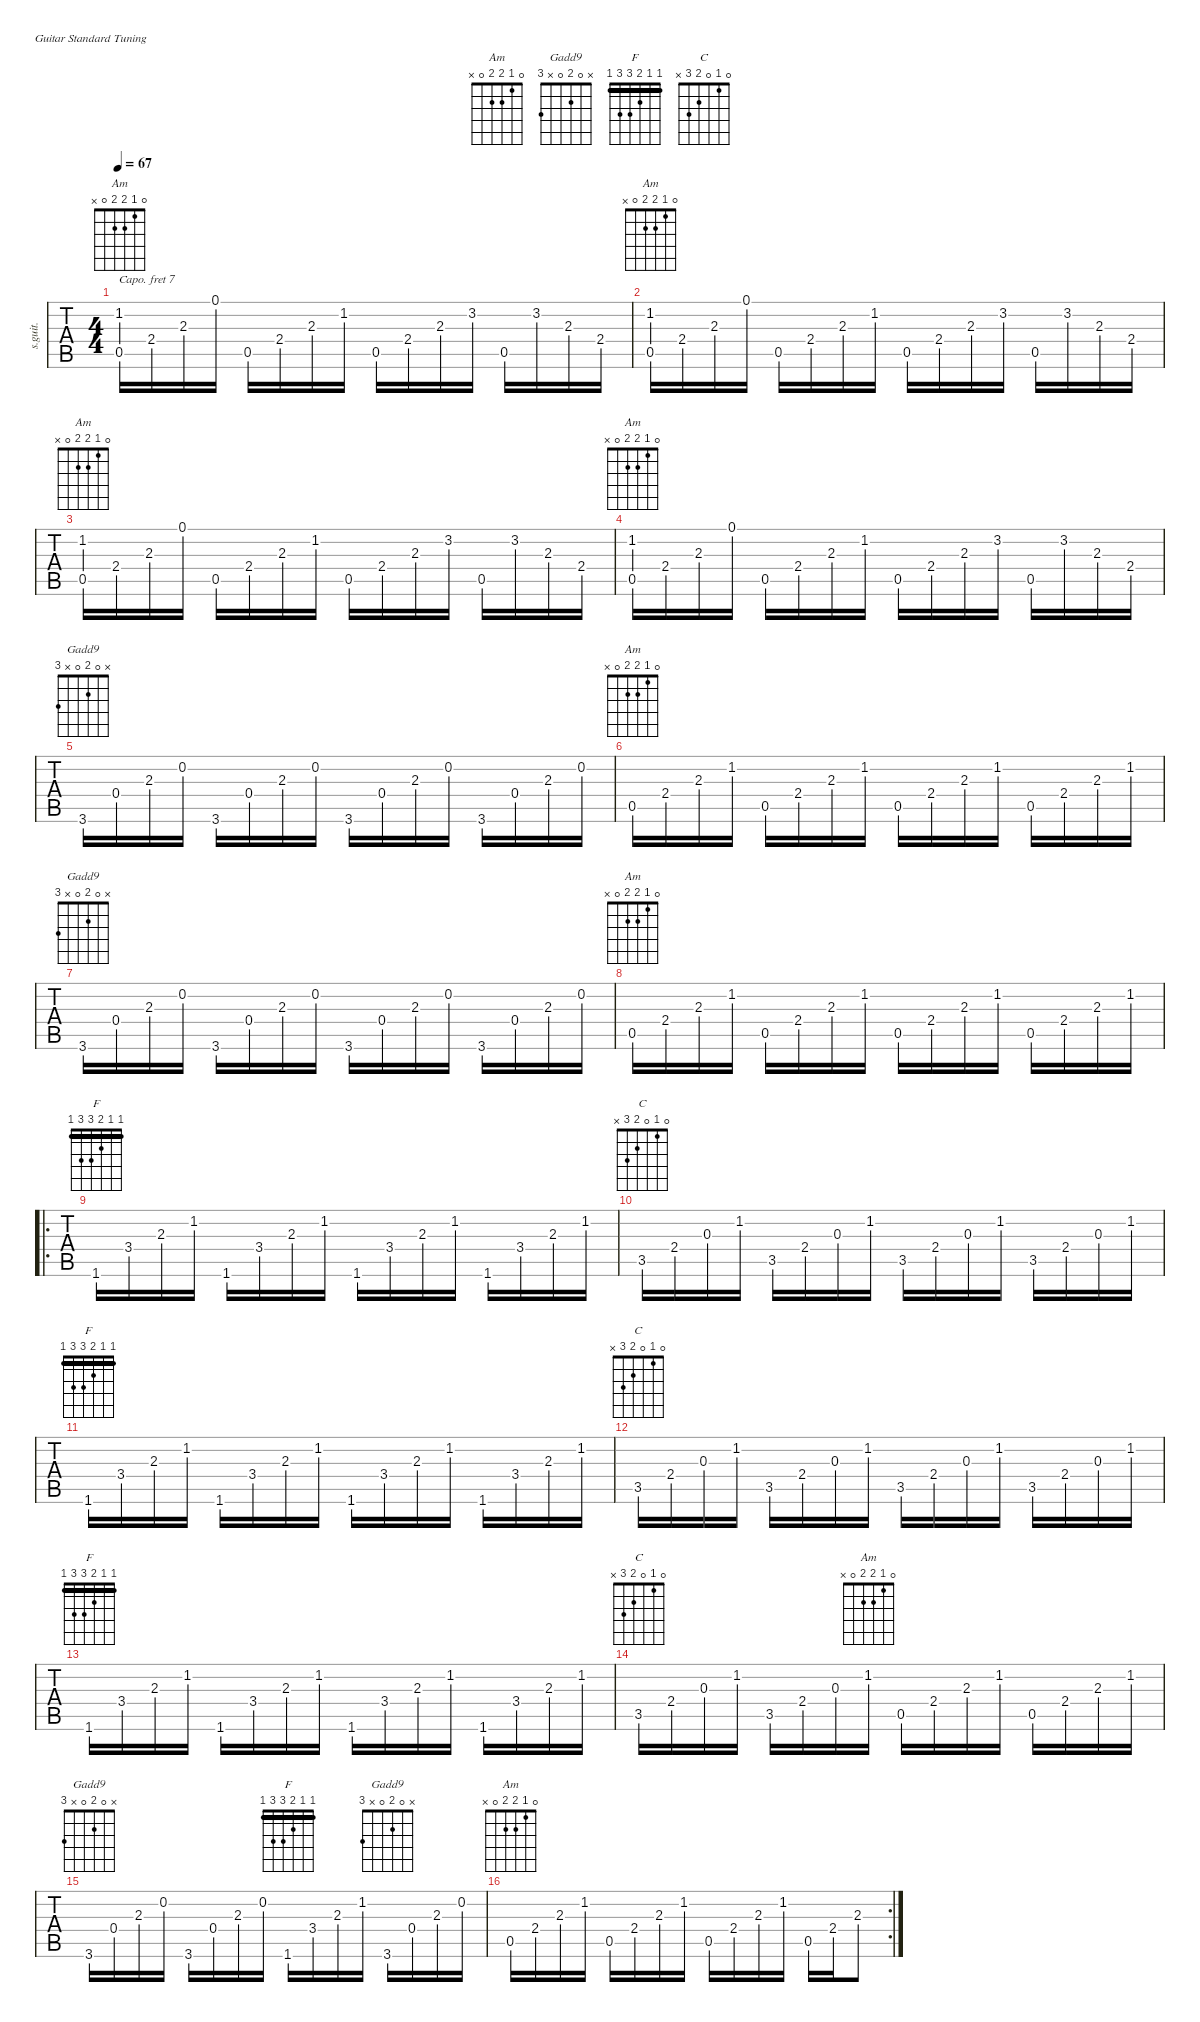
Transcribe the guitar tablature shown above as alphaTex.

\defaultSystemsLayout 4
\hideDynamics
\bracketExtendMode nobrackets
\chordDiagramsInScore
\track ("Steel Guitar" "s.guit.") {defaultSystemsLayout 4 instrument acousticguitarsteel}
\staff {tabs}
\capo 7
\tuning (E4 B3 G3 D3 A2 E2)
\chord ("Am" 0 1 2 2 0 x) {showfingering false}
\chord ("Gadd9" x 0 2 0 x 3) {showfingering false}
\chord ("F" 1 1 2 3 3 1) {showfingering false barre (1 1)}
\chord ("C" 0 1 0 2 3 x) {showfingering false}
\ts (4 4)
\tempo 67
\clef g2
\ks g
(0.5{acc forcenatural} 1.2{acc forcenatural}).16{ch "Am" dy mf} 2.4{acc forcenatural}.16 2.3{acc forcenatural}.16 0.1{acc forcenatural}.16 0.5{acc forcenatural}.16 2.4{acc forcenatural}.16 2.3{acc forcenatural}.16 1.2{acc forcenatural}.16 0.5{acc forcenatural}.16 2.4{acc forcenatural}.16 2.3{acc forcenatural}.16 3.2{acc forcenatural}.16 0.5{acc forcenatural}.16 3.2{acc forcenatural}.16 2.3{acc forcenatural}.16 2.4{acc forcenatural}.16 |
(0.5{acc forcenatural} 1.2{acc forcenatural}).16{ch "Am"} 2.4{acc forcenatural}.16 2.3{acc forcenatural}.16 0.1{acc forcenatural}.16 0.5{acc forcenatural}.16 2.4{acc forcenatural}.16 2.3{acc forcenatural}.16 1.2{acc forcenatural}.16 0.5{acc forcenatural}.16 2.4{acc forcenatural}.16 2.3{acc forcenatural}.16 3.2{acc forcenatural}.16 0.5{acc forcenatural}.16 3.2{acc forcenatural}.16 2.3{acc forcenatural}.16 2.4{acc forcenatural}.16 |
(0.5{acc forcenatural} 1.2{acc forcenatural}).16{ch "Am"} 2.4{acc forcenatural}.16 2.3{acc forcenatural}.16 0.1{acc forcenatural}.16 0.5{acc forcenatural}.16 2.4{acc forcenatural}.16 2.3{acc forcenatural}.16 1.2{acc forcenatural}.16 0.5{acc forcenatural}.16 2.4{acc forcenatural}.16 2.3{acc forcenatural}.16 3.2{acc forcenatural}.16 0.5{acc forcenatural}.16 3.2{acc forcenatural}.16 2.3{acc forcenatural}.16 2.4{acc forcenatural}.16 |
(0.5{acc forcenatural} 1.2{acc forcenatural}).16{ch "Am"} 2.4{acc forcenatural}.16 2.3{acc forcenatural}.16 0.1{acc forcenatural}.16 0.5{acc forcenatural}.16 2.4{acc forcenatural}.16 2.3{acc forcenatural}.16 1.2{acc forcenatural}.16 0.5{acc forcenatural}.16 2.4{acc forcenatural}.16 2.3{acc forcenatural}.16 3.2{acc forcenatural}.16 0.5{acc forcenatural}.16 3.2{acc forcenatural}.16 2.3{acc forcenatural}.16 2.4{acc forcenatural}.16 |
3.6{acc forcenatural}.16{ch "Gadd9"} 0.4{acc forcenatural}.16 2.3{acc forcenatural}.16 0.2{acc #}.16 3.6{acc forcenatural}.16 0.4{acc forcenatural}.16 2.3{acc forcenatural}.16 0.2{acc #}.16 3.6{acc forcenatural}.16 0.4{acc forcenatural}.16 2.3{acc forcenatural}.16 0.2{acc #}.16 3.6{acc forcenatural}.16 0.4{acc forcenatural}.16 2.3{acc forcenatural}.16 0.2{acc #}.16 |
0.5{acc forcenatural}.16{ch "Am"} 2.4{acc forcenatural}.16 2.3{acc forcenatural}.16 1.2{acc forcenatural}.16 0.5{acc forcenatural}.16 2.4{acc forcenatural}.16 2.3{acc forcenatural}.16 1.2{acc forcenatural}.16 0.5{acc forcenatural}.16 2.4{acc forcenatural}.16 2.3{acc forcenatural}.16 1.2{acc forcenatural}.16 0.5{acc forcenatural}.16 2.4{acc forcenatural}.16 2.3{acc forcenatural}.16 1.2{acc forcenatural}.16 |
3.6{acc forcenatural}.16{ch "Gadd9"} 0.4{acc forcenatural}.16 2.3{acc forcenatural}.16 0.2{acc #}.16 3.6{acc forcenatural}.16 0.4{acc forcenatural}.16 2.3{acc forcenatural}.16 0.2{acc #}.16 3.6{acc forcenatural}.16 0.4{acc forcenatural}.16 2.3{acc forcenatural}.16 0.2{acc #}.16 3.6{acc forcenatural}.16 0.4{acc forcenatural}.16 2.3{acc forcenatural}.16 0.2{acc #}.16 |
0.5{acc forcenatural}.16{ch "Am"} 2.4{acc forcenatural}.16 2.3{acc forcenatural}.16 1.2{acc forcenatural}.16 0.5{acc forcenatural}.16 2.4{acc forcenatural}.16 2.3{acc forcenatural}.16 1.2{acc forcenatural}.16 0.5{acc forcenatural}.16 2.4{acc forcenatural}.16 2.3{acc forcenatural}.16 1.2{acc forcenatural}.16 0.5{acc forcenatural}.16 2.4{acc forcenatural}.16 2.3{acc forcenatural}.16 1.2{acc forcenatural}.16 |
\ro
1.6{acc forcenatural}.16{ch "F"} 3.4{acc forcenatural}.16 2.3{acc forcenatural}.16 1.2{acc forcenatural}.16 1.6{acc forcenatural}.16 3.4{acc forcenatural}.16 2.3{acc forcenatural}.16 1.2{acc forcenatural}.16 1.6{acc forcenatural}.16 3.4{acc forcenatural}.16 2.3{acc forcenatural}.16 1.2{acc forcenatural}.16 1.6{acc forcenatural}.16 3.4{acc forcenatural}.16 2.3{acc forcenatural}.16 1.2{acc forcenatural}.16 |
3.5{acc forcenatural}.16{ch "C"} 2.4{acc forcenatural}.16 0.3{acc forcenatural}.16 1.2{acc forcenatural}.16 3.5{acc forcenatural}.16 2.4{acc forcenatural}.16 0.3{acc forcenatural}.16 1.2{acc forcenatural}.16 3.5{acc forcenatural}.16 2.4{acc forcenatural}.16 0.3{acc forcenatural}.16 1.2{acc forcenatural}.16 3.5{acc forcenatural}.16 2.4{acc forcenatural}.16 0.3{acc forcenatural}.16 1.2{acc forcenatural}.16 |
1.6{acc forcenatural}.16{ch "F"} 3.4{acc forcenatural}.16 2.3{acc forcenatural}.16 1.2{acc forcenatural}.16 1.6{acc forcenatural}.16 3.4{acc forcenatural}.16 2.3{acc forcenatural}.16 1.2{acc forcenatural}.16 1.6{acc forcenatural}.16 3.4{acc forcenatural}.16 2.3{acc forcenatural}.16 1.2{acc forcenatural}.16 1.6{acc forcenatural}.16 3.4{acc forcenatural}.16 2.3{acc forcenatural}.16 1.2{acc forcenatural}.16 |
3.5{acc forcenatural}.16{ch "C"} 2.4{acc forcenatural}.16 0.3{acc forcenatural}.16 1.2{acc forcenatural}.16 3.5{acc forcenatural}.16 2.4{acc forcenatural}.16 0.3{acc forcenatural}.16 1.2{acc forcenatural}.16 3.5{acc forcenatural}.16 2.4{acc forcenatural}.16 0.3{acc forcenatural}.16 1.2{acc forcenatural}.16 3.5{acc forcenatural}.16 2.4{acc forcenatural}.16 0.3{acc forcenatural}.16 1.2{acc forcenatural}.16 |
1.6{acc forcenatural}.16{ch "F"} 3.4{acc forcenatural}.16 2.3{acc forcenatural}.16 1.2{acc forcenatural}.16 1.6{acc forcenatural}.16 3.4{acc forcenatural}.16 2.3{acc forcenatural}.16 1.2{acc forcenatural}.16 1.6{acc forcenatural}.16 3.4{acc forcenatural}.16 2.3{acc forcenatural}.16 1.2{acc forcenatural}.16 1.6{acc forcenatural}.16 3.4{acc forcenatural}.16 2.3{acc forcenatural}.16 1.2{acc forcenatural}.16 |
3.5{acc forcenatural}.16{ch "C"} 2.4{acc forcenatural}.16 0.3{acc forcenatural}.16 1.2{acc forcenatural}.16 3.5{acc forcenatural}.16 2.4{acc forcenatural}.16 0.3{acc forcenatural}.16 1.2{acc forcenatural}.16{ch "Am"} 0.5{acc forcenatural}.16 2.4{acc forcenatural}.16 2.3{acc forcenatural}.16 1.2{acc forcenatural}.16 0.5{acc forcenatural}.16 2.4{acc forcenatural}.16 2.3{acc forcenatural}.16 1.2{acc forcenatural}.16 |
3.6{acc forcenatural}.16{ch "Gadd9"} 0.4{acc forcenatural}.16 2.3{acc forcenatural}.16 0.2{acc #}.16 3.6{acc forcenatural}.16 0.4{acc forcenatural}.16 2.3{acc forcenatural}.16 0.2{acc #}.16 1.6{acc forcenatural}.16{ch "F"} 3.4{acc forcenatural}.16 2.3{acc forcenatural}.16 1.2{acc forcenatural}.16 3.6{acc forcenatural}.16{ch "Gadd9"} 0.4{acc forcenatural}.16 2.3{acc forcenatural}.16 0.2{acc #}.16 |
\rc 2
0.5{acc forcenatural}.16{ch "Am"} 2.4{acc forcenatural}.16 2.3{acc forcenatural}.16 1.2{acc forcenatural}.16 0.5{acc forcenatural}.16 2.4{acc forcenatural}.16 2.3{acc forcenatural}.16 1.2{acc forcenatural}.16 0.5{acc forcenatural}.16 2.4{acc forcenatural}.16 2.3{acc forcenatural}.16 1.2{acc forcenatural}.16 0.5{acc forcenatural}.16 2.4{acc forcenatural}.16 2.3{acc forcenatural}.8
